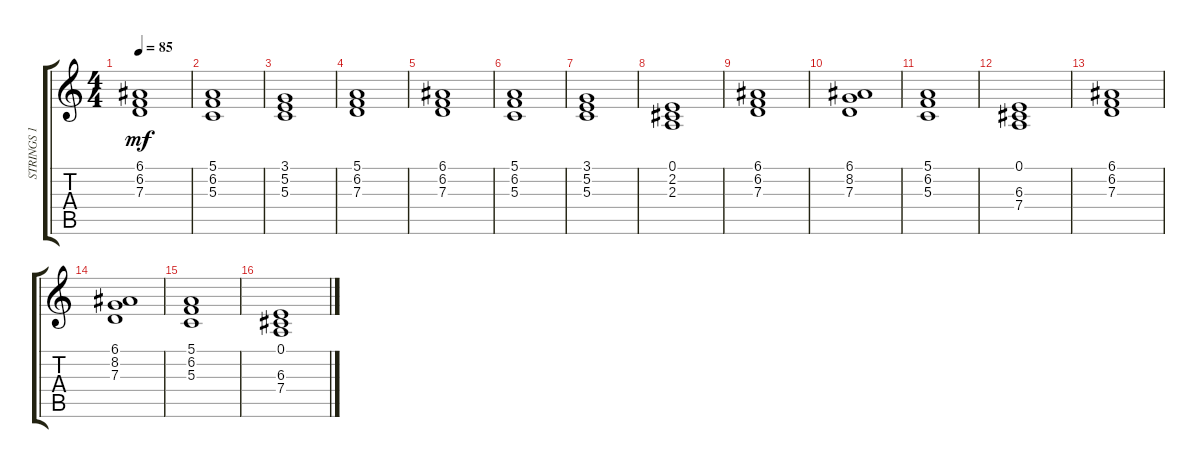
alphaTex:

\track ("STRINGS 1" "STRINGS 1") {instrument synthstrings2}
\staff {score tabs}
\tuning (E4 B3 G3 D3 A2 E2) {hide}
\ts (4 4)
\tempo 85
\clef g2
\ks c
(6.1 6.2 7.3).1{dy mf} |
(5.1 6.2 5.3).1 |
(3.1 5.2 5.3).1 |
(5.1 6.2 7.3).1 |
(6.1 6.2 7.3).1 |
(5.1 6.2 5.3).1 |
(3.1 5.2 5.3).1 |
(0.1 2.2 2.3).1 |
(6.1 6.2 7.3).1 |
(6.1 8.2 7.3).1 |
(5.1 6.2 5.3).1 |
(0.1 6.3 7.4).1 |
(6.1 6.2 7.3).1 |
(6.1 8.2 7.3).1 |
(5.1 6.2 5.3).1 |
(0.1 6.3 7.4).1
